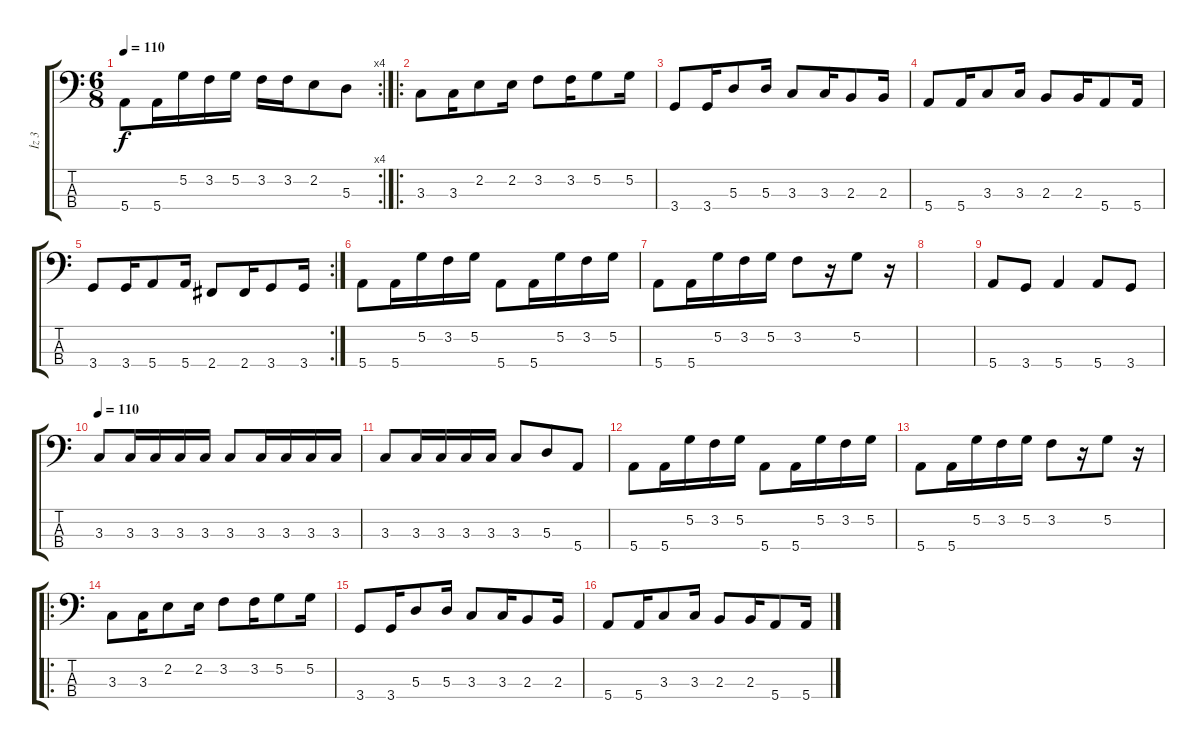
\track ("İz 3" "İz 3") {instrument electricbassfinger}
\staff {score tabs}
\tuning (G2 D2 A1 E1) {hide}
\rc 4
\ts (6 8)
\tempo 110
\clef f4
\ks c
5.4.8{dy f} 5.4.16 5.2.16 3.2.16 5.2.16 3.2.16 3.2.16 2.2.8 5.3.8 |
\ro
3.3.8 3.3.16 2.2.8 2.2.16 3.2.8 3.2.16 5.2.8 5.2.16 |
3.4.8 3.4.16 5.3.8 5.3.16 3.3.8 3.3.16 2.3.8 2.3.16 |
5.4.8 5.4.16 3.3.8 3.3.16 2.3.8 2.3.16 5.4.8 5.4.16 |
\rc 2
3.4.8 3.4.16 5.4.8 5.4.16 2.4.8 2.4.16 3.4.8 3.4.16 |
5.4.8 5.4.16 5.2.16 3.2.16 5.2.16 5.4.8 5.4.16 5.2.16 3.2.16 5.2.16 |
5.4.8 5.4.16 5.2.16 3.2.16 5.2.16 3.2.8 r.16 5.2.8 r.16 |
|
5.4.8 3.4.8 5.4.4 5.4.8 3.4.8 |
\tempo 110
3.3.8 3.3.16 3.3.16 3.3.16 3.3.16 3.3.8 3.3.16 3.3.16 3.3.16 3.3.16 |
3.3.8 3.3.16 3.3.16 3.3.16 3.3.16 3.3.8 5.3.8 5.4.8 |
5.4.8 5.4.16 5.2.16 3.2.16 5.2.16 5.4.8 5.4.16 5.2.16 3.2.16 5.2.16 |
5.4.8 5.4.16 5.2.16 3.2.16 5.2.16 3.2.8 r.16 5.2.8 r.16 |
\ro
3.3.8 3.3.16 2.2.8 2.2.16 3.2.8 3.2.16 5.2.8 5.2.16 |
3.4.8 3.4.16 5.3.8 5.3.16 3.3.8 3.3.16 2.3.8 2.3.16 |
5.4.8 5.4.16 3.3.8 3.3.16 2.3.8 2.3.16 5.4.8 5.4.16
